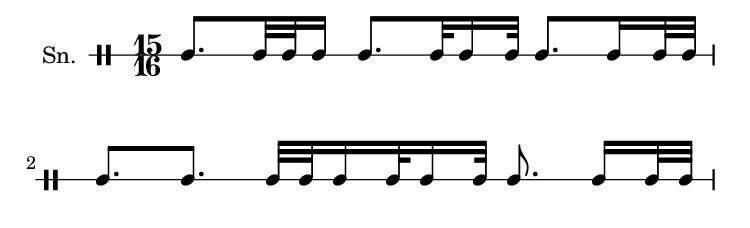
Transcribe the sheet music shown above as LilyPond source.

\version "2.18.2"
#(set! paper-alist (cons '("my size" . (cons (* 5 in) (* 3 in))) paper-alist))

\paper {
  indent = 0\mm
  line-width = 110\mm
  oddHeaderMarkup = ""
  evenHeaderMarkup = ""
  oddFooterMarkup = ""
  evenFooterMarkup = ""
  #(set-paper-size "my size")
}
notes = \drummode {
  \stemUp \time 15/16  tomml8. [ tomml32 tomml32 tomml16 ] tomml8. [ tomml32 tomml16 tomml32 ] tomml8. [ tomml16 tomml32 tomml32 ] tomml8. [ tomml8. ] tomml32 [ tomml32 tomml16 tomml32 tomml16 tomml32 ] tomml8. tomml16 [ tomml32 tomml32 ]}

\score {
  <<
    \new DrumStaff \with {
      \override StaffSymbol.line-count = #1
      \override BarLine.bar-extent = #'(-1 . 1)
      \override Slur.transparent = ##t
\override StemTremolo #'slope = #0.5
\override StemTremolo #'beam-thickness = #0.25
\override StemTremolo #'beam-width = #1.75
\override StemTremolo #'Y-offset = #2.25
    } <<
      \set Staff.instrumentName = #"Sn."
      \notes
    >>
  >>
  }

